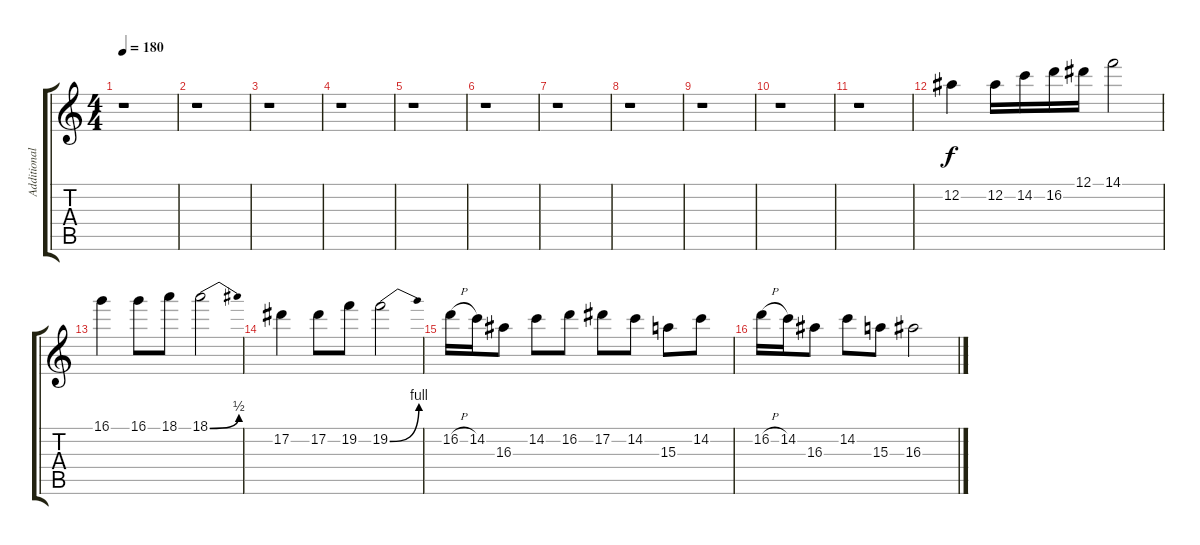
\track ("Additional Guitars" "Additional") {instrument distortionguitar}
\staff {score tabs}
\tuning (Eb4 Bb3 Gb3 Db3 Ab2 Eb2) {hide}
\ts (4 4)
\tempo 180
\clef g2
\ks c
r.1{dy f} |
r.1 |
r.1 |
r.1 |
r.1 |
r.1 |
r.1 |
r.1 |
r.1 |
r.1 |
r.1 |
12.2.4 12.2.16 14.2.16 16.2.16 12.1.16 14.1.2 |
16.1.4 16.1.8 18.1.8 18.1{be (bend 0 0 60 2)}.2 |
17.2.4 17.2.8 19.2.8 19.2{be (bend 0 0 60 4)}.2 |
16.2{h}.16 14.2.16 16.3.8 14.2.8 16.2.8 17.2.8 14.2.8 15.3.8 14.2.8 |
16.2{h}.16 14.2.16 16.3.8 14.2.8 15.3.8 16.3.2
